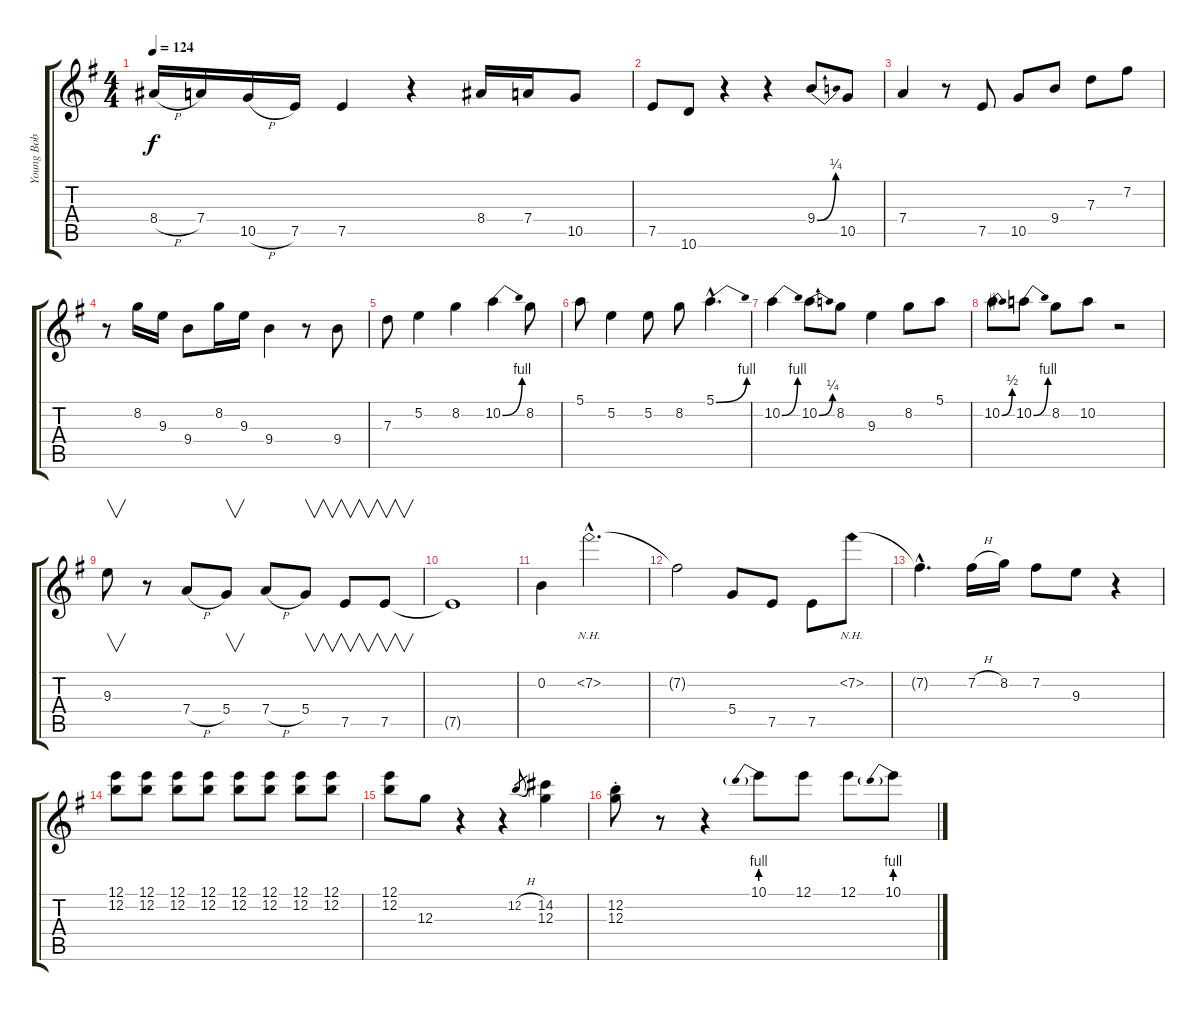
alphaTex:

\track ("Young Bob" "Young Bob") {instrument overdrivenguitar}
\staff {score tabs}
\tuning (E4 B3 G3 D3 A2 E2) {hide}
\ts (4 4)
\tempo 124
\clef g2
\ks g
8.4{h}.16{dy f} 7.4.16 10.5{h}.16 7.5.16 7.5.4 r.4 8.4.16 7.4.16 10.5.8 |
7.5.8 10.6.8 r.4 r.4 9.4{be (bend 0 0 60 1)}.8 10.5.8 |
7.4.4 r.8 7.5.8 10.5.8 9.4.8 7.3.8 7.2.8 |
r.8 8.2.16 9.3.16 9.4.8 8.2.16 9.3.16 9.4.4 r.8 9.4.8 |
7.3.8 5.2.4 8.2.4 10.2{be (bend 0 0 60 4)}.4 8.2.8 |
5.1.8 5.2.4 5.2.8 8.2.8 5.1{be (bend 0 0 60 4) hac}.4{d} |
10.2{be (bend 0 0 60 4)}.4 10.2{be (bend 0 0 60 1)}.8 8.2.8 9.3.4 8.2.8 5.1.8 |
10.2{be (bend 0 0 60 2)}.8 10.2{be (bend 0 0 60 4)}.8 8.2.8 10.2.8 r.2 |
9.3.8{v} r.8 7.4{h}.8 5.4.8{v} 7.4{h}.8 5.4.8{v} 7.5.8{v} 7.5.8{v} |
7.5{t}.1 |
0.2.4 7.2{nh hac}.2{d} |
7.2{t}.2 5.4.8 7.5.8 7.5.8 7.2{nh}.8 |
7.2{hac t}.4{d} 7.2{h}.16 8.2.16 7.2.8 9.3.8 r.4 |
(12.1 12.2).8 (12.1 12.2).8 (12.1 12.2).8 (12.1 12.2).8 (12.1 12.2).8 (12.1 12.2).8 (12.1 12.2).8 (12.1 12.2).8 |
(12.1 12.2).8 12.3.8 r.4 r.4 12.2{h}.8{gr} (14.2 12.3).4 |
(12.2{st} 12.3{st}).8 r.8 r.4 10.1{be (prebend 0 4 60 4)}.8 12.1.8 12.1.8 10.1{be (prebend 0 4 60 4)}.8
